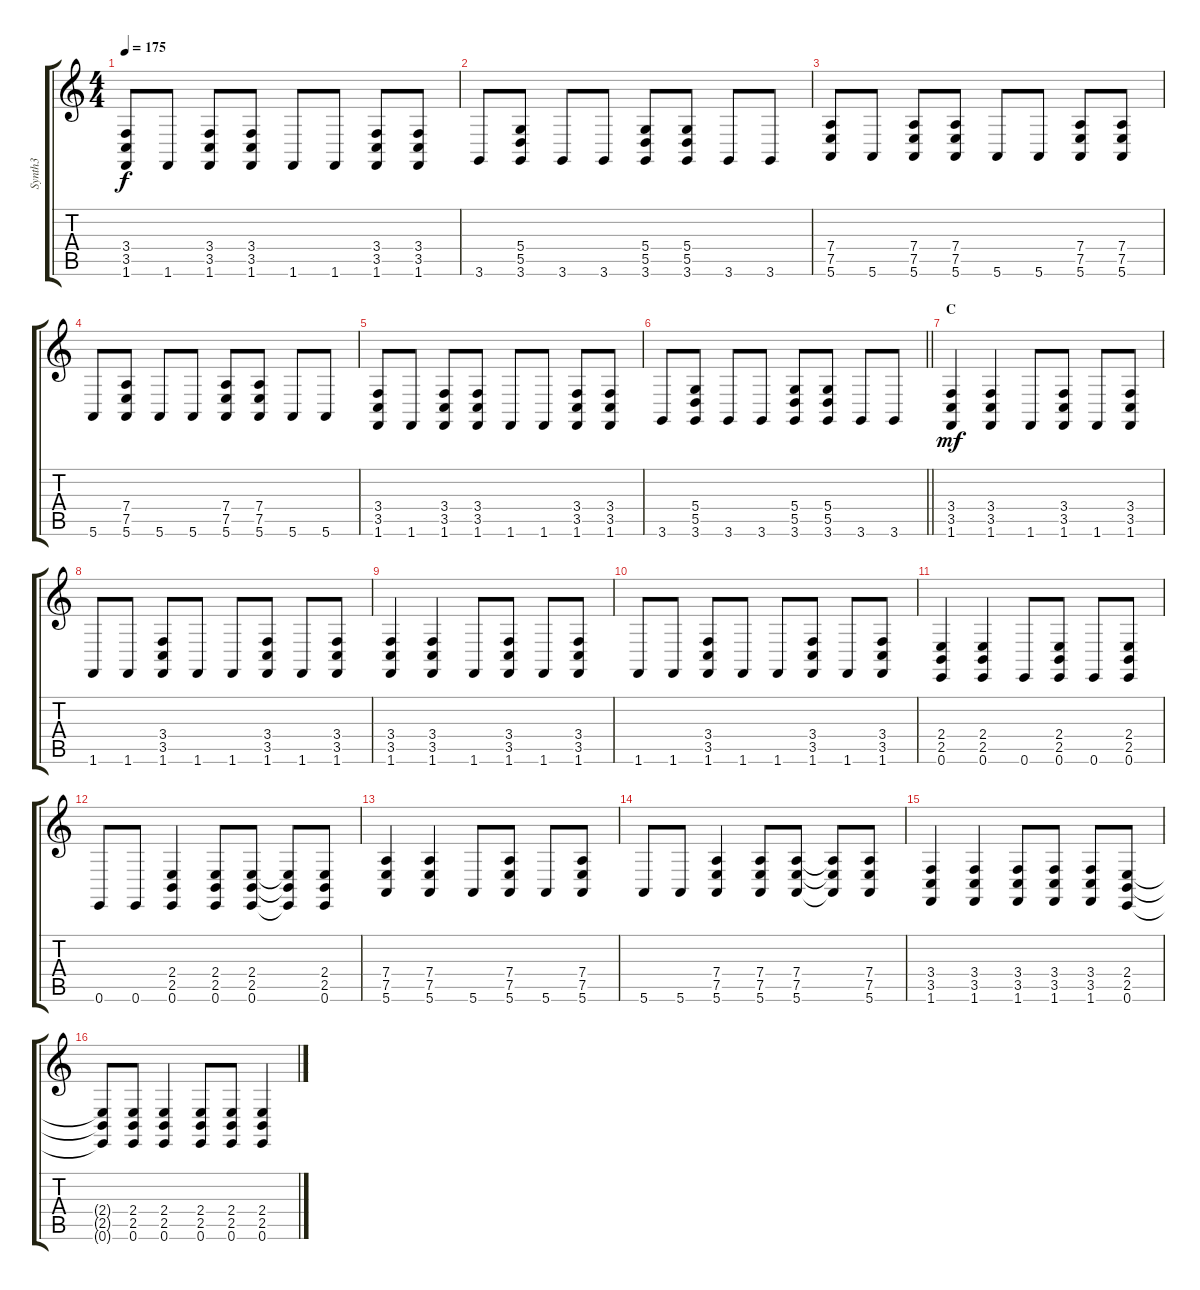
\track ("Synth3" "Synth3") {instrument stringensemble1}
\staff {score tabs}
\tuning (E4 B3 G3 D3 A2 E2) {hide}
\ts (4 4)
\tempo 175
\clef g2
\ks c
(3.4 3.5 1.6).8{dy f} 1.6.8 (3.4 3.5 1.6).8 (3.4 3.5 1.6).8 1.6.8 1.6.8 (3.4 3.5 1.6).8 (3.4 3.5 1.6).8 |
3.6.8 (5.4 5.5 3.6).8 3.6.8 3.6.8 (5.4 5.5 3.6).8 (5.4 5.5 3.6).8 3.6.8 3.6.8 |
(7.4 7.5 5.6).8 5.6.8 (7.4 7.5 5.6).8 (7.4 7.5 5.6).8 5.6.8 5.6.8 (7.4 7.5 5.6).8 (7.4 7.5 5.6).8 |
5.6.8 (7.4 7.5 5.6).8 5.6.8 5.6.8 (7.4 7.5 5.6).8 (7.4 7.5 5.6).8 5.6.8 5.6.8 |
(3.4 3.5 1.6).8 1.6.8 (3.4 3.5 1.6).8 (3.4 3.5 1.6).8 1.6.8 1.6.8 (3.4 3.5 1.6).8 (3.4 3.5 1.6).8 |
\barLineRight lightlight
3.6.8 (5.4 5.5 3.6).8 3.6.8 3.6.8 (5.4 5.5 3.6).8 (5.4 5.5 3.6).8 3.6.8 3.6.8 |
\section ("" "C")
(3.4 3.5 1.6).4{dy mf} (3.4 3.5 1.6).4 1.6.8 (3.4 3.5 1.6).8 1.6.8 (3.4 3.5 1.6).8 |
1.6.8 1.6.8 (3.4 3.5 1.6).8 1.6.8 1.6.8 (3.4 3.5 1.6).8 1.6.8 (3.4 3.5 1.6).8 |
(3.4 3.5 1.6).4 (3.4 3.5 1.6).4 1.6.8 (3.4 3.5 1.6).8 1.6.8 (3.4 3.5 1.6).8 |
1.6.8 1.6.8 (3.4 3.5 1.6).8 1.6.8 1.6.8 (3.4 3.5 1.6).8 1.6.8 (3.4 3.5 1.6).8 |
(2.4 2.5 0.6).4 (2.4 2.5 0.6).4 0.6.8 (2.4 2.5 0.6).8 0.6.8 (2.4 2.5 0.6).8 |
0.6.8 0.6.8 (2.4 2.5 0.6).4 (2.4 2.5 0.6).8 (2.4 2.5 0.6).8 (2.4{t} 2.5{t} 0.6{t}).8 (2.4 2.5 0.6).8 |
(7.4 7.5 5.6).4 (7.4 7.5 5.6).4 5.6.8 (7.4 7.5 5.6).8 5.6.8 (7.4 7.5 5.6).8 |
5.6.8 5.6.8 (7.4 7.5 5.6).4 (7.4 7.5 5.6).8 (7.4 7.5 5.6).8 (7.4{t} 7.5{t} 5.6{t}).8 (7.4 7.5 5.6).8 |
(3.4 3.5 1.6).4 (3.4 3.5 1.6).4 (3.4 3.5 1.6).8 (3.4 3.5 1.6).8 (3.4 3.5 1.6).8 (2.4 2.5 0.6).8 |
(2.4{t} 2.5{t} 0.6{t}).8 (2.4 2.5 0.6).8 (2.4 2.5 0.6).4 (2.4 2.5 0.6).8 (2.4 2.5 0.6).8 (2.4 2.5 0.6).4
